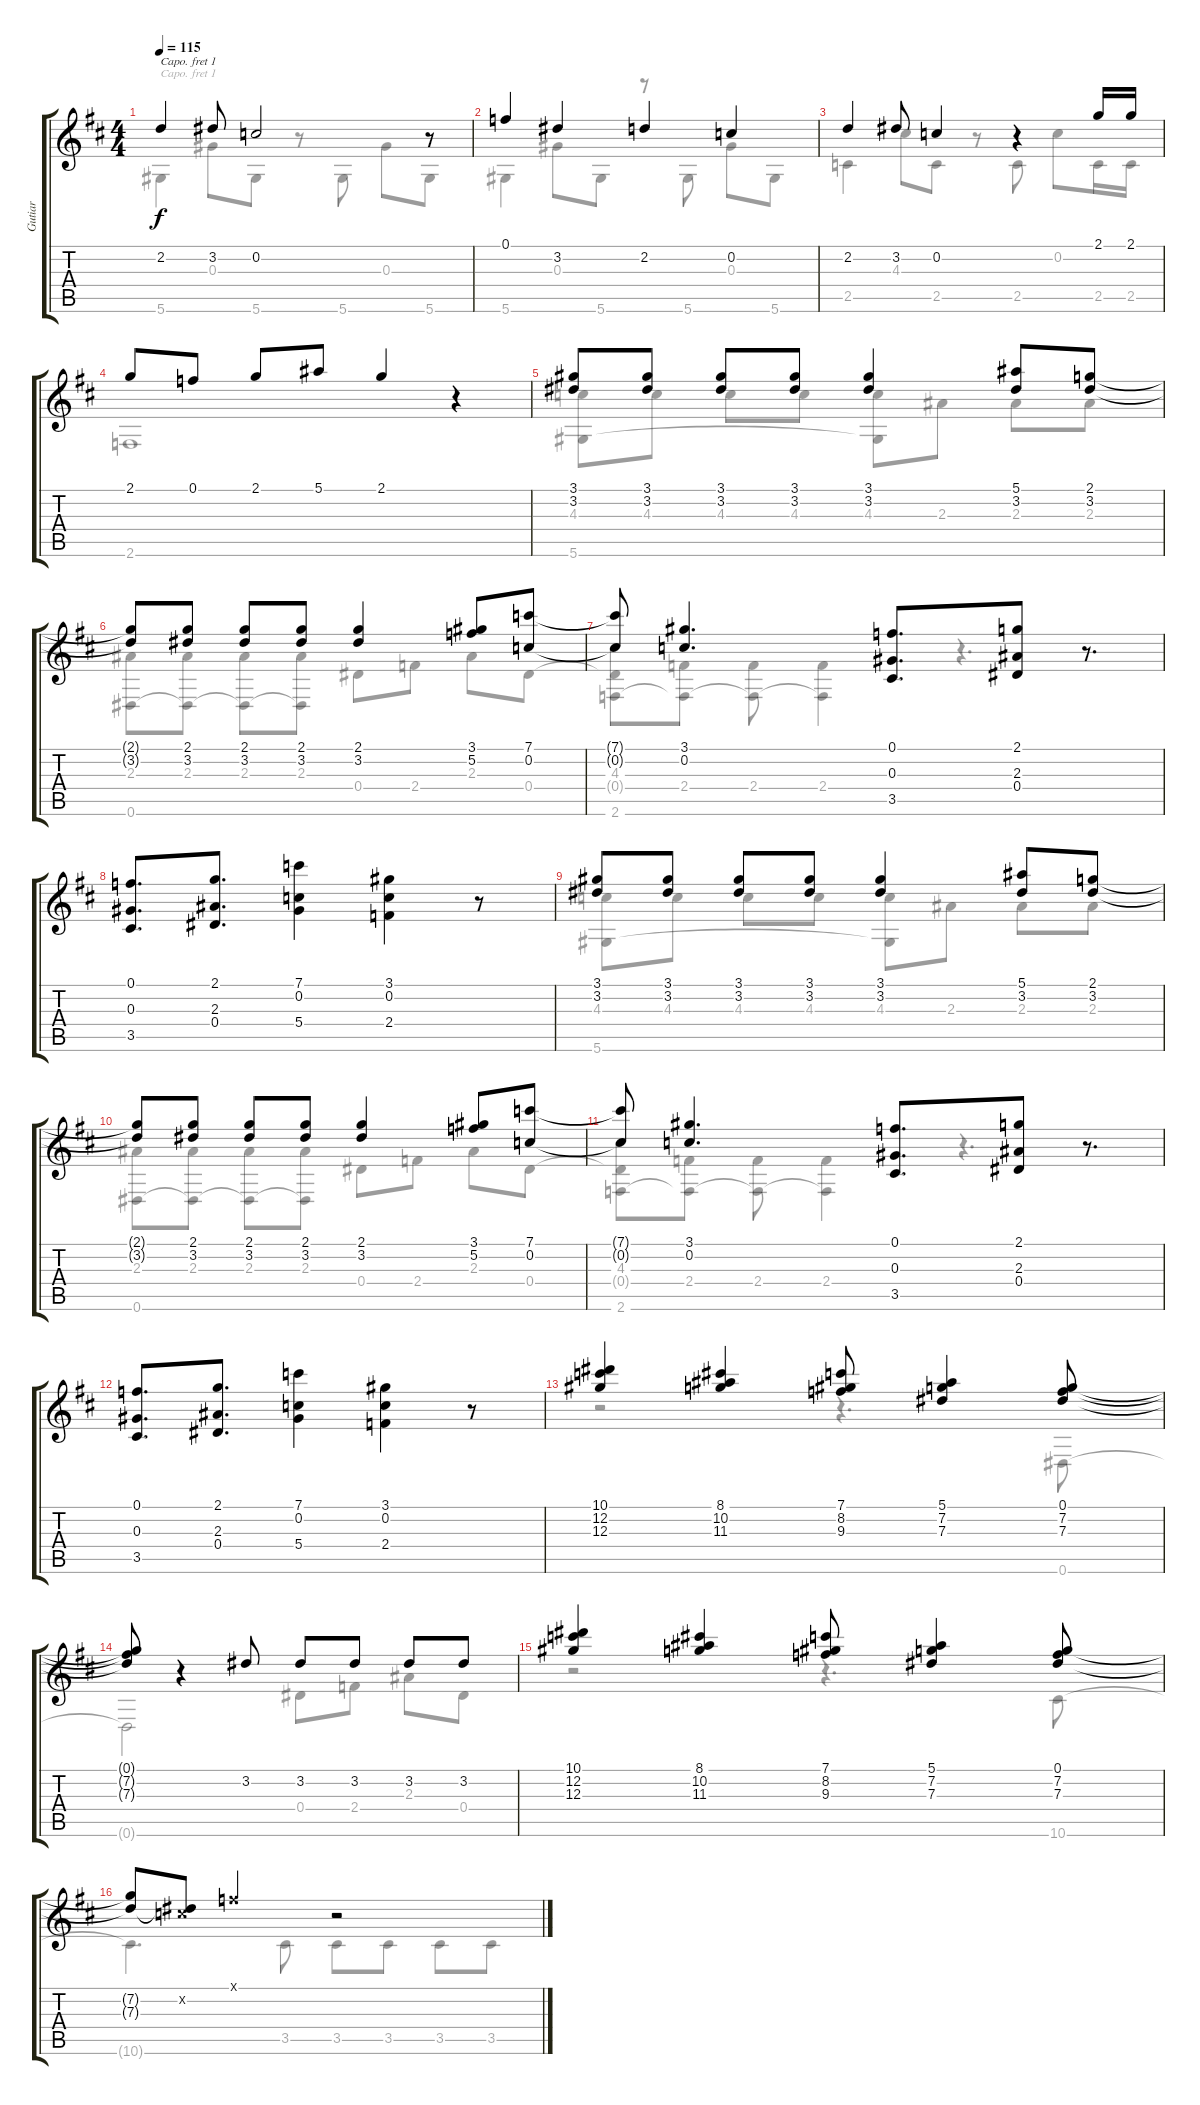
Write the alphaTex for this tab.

\track ("Gutiar" "Gutiar") {instrument acousticguitarnylon}
\staff {score tabs}
\capo 1
\tuning (E4 B3 G3 D3 A2 D2) {hide}
\voice
\ts (4 4)
\tempo 115
\clef g2
\ks bminor
2.2.4{dy f} 3.2.8 0.2.2 r.8 |
0.1.4 3.2.4 2.2.4 0.2.4 |
2.2.4 3.2.8 0.2.4 r.4 2.1.16 2.1.16 |
2.1.8 0.1.8 2.1.8 5.1.8 2.1.4 r.4 |
(3.1 3.2).8 (3.1 3.2).8 (3.1 3.2).8 (3.1 3.2).8 (3.1 3.2).4 (5.1 3.2).8 (2.1 3.2).8 |
(2.1{t} 3.2{t}).8 (2.1 3.2).8 (2.1 3.2).8 (2.1 3.2).8 (2.1 3.2).4 (3.1 5.2).8 (7.1 0.2).8 |
(7.1{t} 0.2{t}).8 (3.1 0.2).4{d} (0.1 0.3 3.5).8{d} (2.1 2.3 0.4).8 r.8{d} |
(0.1 0.3 3.5).8{d} (2.1 2.3 0.4).8{d} (7.1 0.2 5.4).4 (3.1 0.2 2.4).4 r.8 |
(3.1 3.2).8 (3.1 3.2).8 (3.1 3.2).8 (3.1 3.2).8 (3.1 3.2).4 (5.1 3.2).8 (2.1 3.2).8 |
(2.1{t} 3.2{t}).8 (2.1 3.2).8 (2.1 3.2).8 (2.1 3.2).8 (2.1 3.2).4 (3.1 5.2).8 (7.1 0.2).8 |
(7.1{t} 0.2{t}).8 (3.1 0.2).4{d} (0.1 0.3 3.5).8{d} (2.1 2.3 0.4).8 r.8{d} |
(0.1 0.3 3.5).8{d} (2.1 2.3 0.4).8{d} (7.1 0.2 5.4).4 (3.1 0.2 2.4).4 r.8 |
(10.1 12.2 12.3).4 (8.1 10.2 11.3).4 (7.1 8.2 9.3).8 (5.1 7.2 7.3).4 (0.1 7.2 7.3).8 |
(0.1{t} 7.2{t} 7.3{t}).8 r.4 3.2.8 3.2.8 3.2.8 3.2.8 3.2.8 |
(10.1 12.2 12.3).4 (8.1 10.2 11.3).4 (7.1 8.2 9.3).8 (5.1 7.2 7.3).4 (0.1 7.2 7.3).8 |
(7.2{t} 7.3{t}).8 (0.2{x} 7.3{t}).8 0.1{x}.4 r.2
\voice
\clef g2
\ottava regular
\simile none
\ks bminor
5.6.4{dy f} 0.3.8 5.6.8 r.8 5.6.8 0.3.8 5.6.8 |
5.6.4 0.3.8 5.6.8 r.8 5.6.8 0.3.8 5.6.8 |
2.5.4 4.3.8 2.5.8 r.8 2.5.8 0.2.8 2.5.16 2.5.16 |
2.6.1 |
(4.3 5.6).8 4.3.8 4.3.8 4.3.8 (4.3 5.6{t}).8 2.3.8 2.3.8 2.3.8 |
(2.3 0.6).8 (2.3 0.6{t}).8 (2.3 0.6{t}).8 (2.3 0.6{t}).8 0.4.8 2.4.8 2.3.8 0.4.8 |
(4.3 0.4{t} 2.6).8 (2.4 2.6{t}).8 (2.4 2.6{t}).8 (2.4 2.6{t}).4 r.4{d} |
|
(4.3 5.6).8 4.3.8 4.3.8 4.3.8 (4.3 5.6{t}).8 2.3.8 2.3.8 2.3.8 |
(2.3 0.6).8 (2.3 0.6{t}).8 (2.3 0.6{t}).8 (2.3 0.6{t}).8 0.4.8 2.4.8 2.3.8 0.4.8 |
(4.3 0.4{t} 2.6).8 (2.4 2.6{t}).8 (2.4 2.6{t}).8 (2.4 2.6{t}).4 r.4{d} |
|
r.2 r.4{d} 0.6.8 |
0.6{t}.2 0.4.8 2.4.8 2.3.8 0.4.8 |
r.2 r.4{d} 10.6.8 |
10.6{t}.4{d} 3.5.8 3.5.8 3.5.8 3.5.8 3.5.8
